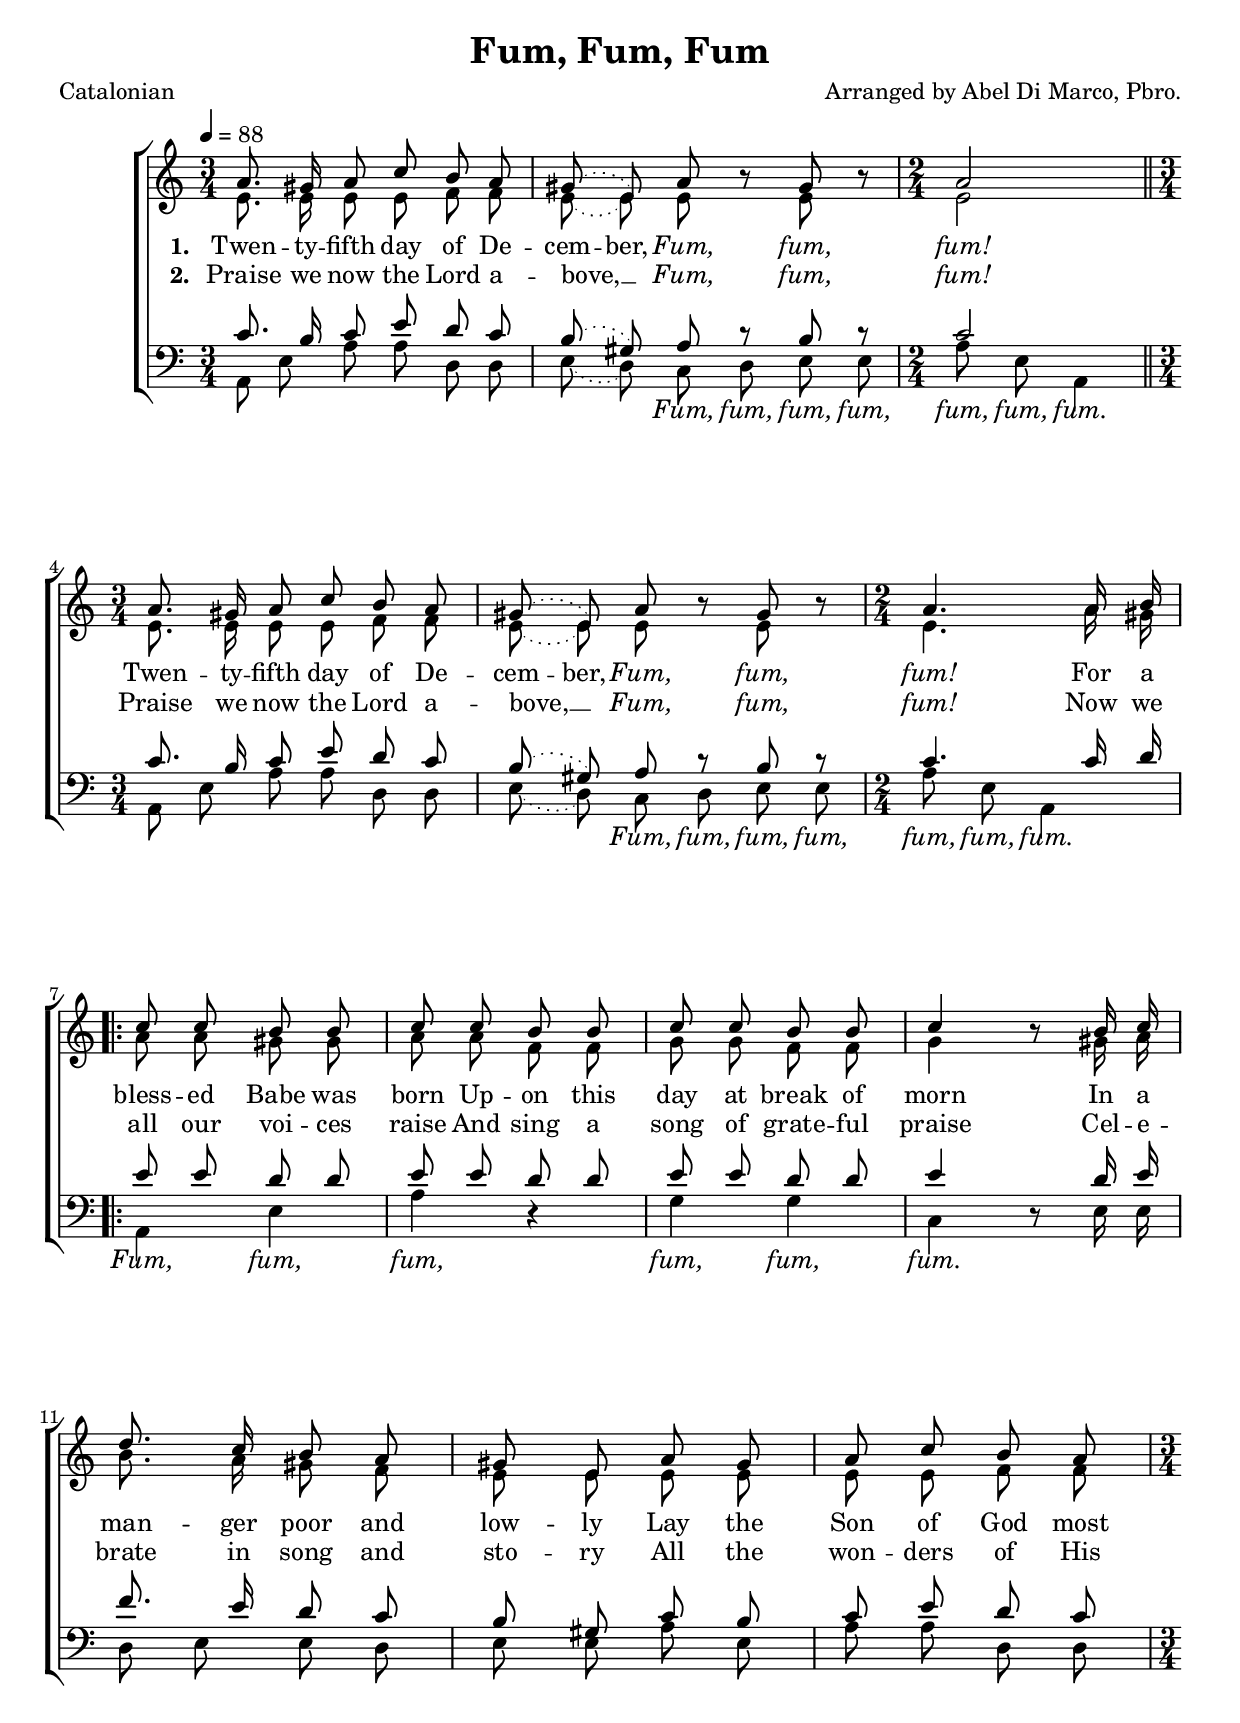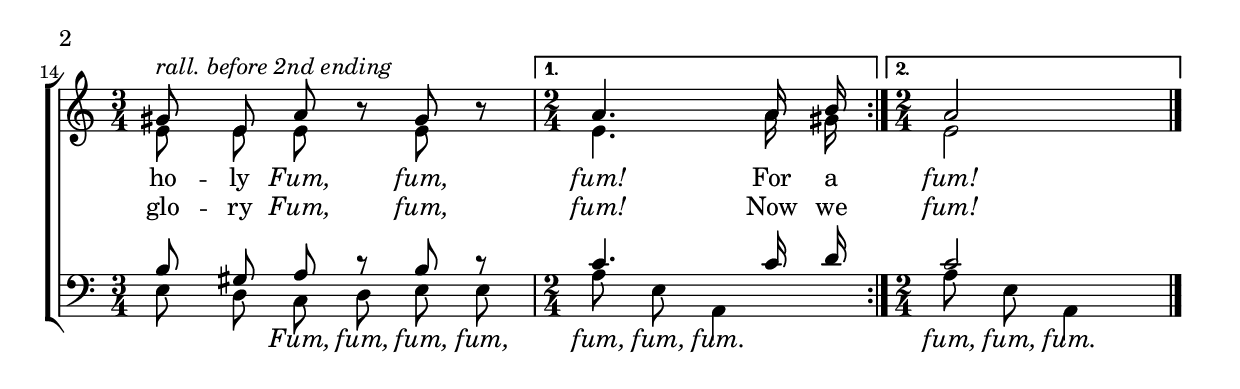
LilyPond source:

\version "2.14.2"
\include "util.ly"
\header {
  title = "Fum, Fum, Fum"
  poet = "Catalonian"
  composer = "Arranged by Abel Di Marco, Pbro."
  %tagline = \markup { from \italic "cpdl.org" "and" \italic"pucpr.edu"}
}

global = {
  \key c \major
  \time 3/4
  \autoBeamOff
  %\override DynamicLineSpanner #'staff-padding = #0.0
  %\override DynamicLineSpanner #'Y-extent = #'(-1 . 1)
}

sopMusic = \relative c' {
  \slurDotted
  \tempo 4 = 88
  a'8. gis16 a8 c b a |
  gis( e) a b8\rest gis b\rest
  \time 2/4 a2 \bar "||" \break
  
  \time 3/4 a8. gis16 a8 c b a |
  gis( e) a b8\rest gis b\rest
  \time 2/4 a4. a16 b | \break
  \repeat volta 2 {
    c8 c b b |
    
    c c b b |
    c c b b |
    c4 b8\rest b16 c |
    d8. c16 b8 a |
    gis e a gis |
    
    %page2
    a8 c b a |
    \time 3/4 gis8^\markup\italic"rall. before 2nd ending" e a b\rest gis b\rest |
  }
  \alternative {
    {
      \time 2/4 a4. a16 b
    }
    {
      \time 2/4 a2 \bar "|."
    }
  }
}
sopWords = \lyricmode {
  
}

altoMusic = \relative c' {
  \slurDotted
  e8. e16 e8 e f f |
  e( e) e s e s |
  e2 |
  
  e8. e16 e8 e f f |
  e( e) e s e s |
  e4. a16 gis |
  \repeat volta 2 {
    a8 a gis gis |
    
    a a f f |
    g g f f |
    g4 s8 gis16 a |
    b8. a16 gis8 f |
    e e e e |
    
    %page2
    e e f f |
    e e e s e s |
  }
  \alternative {
    { e4. a16 gis }
  
    { e2 \bar "|." }
  }
}
altoWords = \lyricmode {
  \dropLyricsV
  \set ignoreMelismata = ##t
  \set stanza = #"1. "
  Twen -- ty -- fifth day of De -- cem -- ber,
  \markup\italic Fum, \markup\italic fum, \markup\italic fum!
  Twen -- ty -- fifth day of De -- cem -- ber,
  \markup\italic Fum, \markup\italic fum, \markup\italic fum!
  
  For a bless -- ed Babe was born
  Up -- on this day at break of morn
  In a man -- ger poor and low -- ly
  Lay the Son of God most ho -- ly
  \markup\italic Fum, \markup\italic fum, \markup\italic fum!
  
  For a
  \markup\italic fum!
  
}
altoWordsII = \lyricmode {
  \dropLyricsV
  \set ignoreMelismata = ##t
%\markup\italic
  \set stanza = #"2. "
  Praise we now the Lord a -- bove, __ _
  \markup\italic Fum, \markup\italic fum, \markup\italic fum!
  Praise we now the Lord a -- bove, __ _
  \markup\italic Fum, \markup\italic fum, \markup\italic fum!
  Now we all our voi -- ces raise
  And sing a song of grate -- ful praise
  Cel -- e -- brate in song and sto -- ry
  All the won -- ders of His glo -- ry
  \markup\italic Fum, \markup\italic fum, \markup\italic fum!
  
  Now we
  \markup\italic fum!
}
altoWordsIII = \lyricmode {
  \set stanza = #"3. "
  \set ignoreMelismata = ##t
}
altoWordsIV = \lyricmode {
  \set stanza = #"4. "
  \set ignoreMelismata = ##t
}
altoWordsV = \lyricmode {
  \set stanza = #"5. "
  \set ignoreMelismata = ##t
}
altoWordsVI = \lyricmode {
  \set stanza = #"6. "
  \set ignoreMelismata = ##t
}
tenorMusic = \relative c' {
  \slurDotted
  c8. b16 c8 e d c |
  b( gis) a r b r |
  c2 |
  
  c8. b16 c8 e d c |
  b( gis) a r b r |
  c4. c16 d |
  \repeat volta 2 {
    e8 e d d |
    
    e e d d |
    e e d d |
    e4 s8 d16 e |
    f8. e16 d8 c |
    b gis c b |
    
    %page2
    c8 e d c |
    b gis a r b r |
  }
  \alternative {
    { c4. c16 d }
  
    { c2 \bar "|." }
  }
}
tenorWords = \lyricmode {

}

bassMusic = \relative c {
  \slurDotted
  a8 e' a a d, d |
  e( d) c d e e |
  a e a,4 |
  
  a8 e' a a d, d |
  e( d) c d e e |
  a e a,4 |
  \repeat volta 2 {
    a e' |
    
    a d,\rest |
    g g c, d8\rest e16 e |
    d8 e e d |
    e e a e |
    
    %page2
    a8 a d, d |
    e d c d e e |
  }
  \alternative {
    { a e a,4 }
  
    { a'8 e a,4 \bar "|." }
  }
}
bassWords = \lyricmode {
  \repeat unfold 7 \skip1
  \markup\italic Fum, \markup\italic fum, \markup\italic fum, \markup\italic fum, 
  \markup\italic fum, \markup\italic fum, \markup\italic fum.
  
  \repeat unfold 7 \skip1
  \markup\italic Fum, \markup\italic fum, \markup\italic fum, \markup\italic fum, 
  \markup\italic fum, \markup\italic fum, \markup\italic fum.
  
  \markup\italic Fum, \markup\italic fum, \markup\italic fum,
  \markup\italic fum, \markup\italic fum, \markup\italic fum.
  
  \repeat unfold 16 \skip1
  \markup\italic Fum, \markup\italic fum, \markup\italic fum, \markup\italic fum, 
  \markup\italic fum, \markup\italic fum, \markup\italic fum.
  
  
  \markup\italic fum, \markup\italic fum, \markup\italic fum.
  
}

pianoRH = \relative c' {
  
}
pianoLH = \relative c' {
  
}

\score {
  <<
   \new ChoirStaff <<
    \new Staff = women <<
      \new Voice = "sopranos" { \voiceOne << \global \sopMusic >> }
      \new Voice = "altos" { \voiceTwo << \global \altoMusic >> }
    >>
    \new Lyrics \with { alignAboveContext = #"women" \override VerticalAxisGroup #'nonstaff-relatedstaff-spacing = #'((basic-distance . 1))} \lyricsto "sopranos" \sopWords
    \new Lyrics = "altosVI"  \with { alignBelowContext = #"women" } \lyricsto "altos" \altoWordsVI
    \new Lyrics = "altosV"  \with { alignBelowContext = #"women" } \lyricsto "altos" \altoWordsV
    \new Lyrics = "altosIV"  \with { alignBelowContext = #"women" } \lyricsto "altos" \altoWordsIV
    \new Lyrics = "altosIII"  \with { alignBelowContext = #"women" } \lyricsto "altos" \altoWordsIII
    \new Lyrics = "altosII"  \with { alignBelowContext = #"women" } \lyricsto "altos" \altoWordsII
    \new Lyrics = "altos"  \with { alignBelowContext = #"women" \override VerticalAxisGroup #'nonstaff-relatedstaff-spacing = #'((basic-distance . 1))} \lyricsto "altos" \altoWords
   \new Staff = men <<
      \clef bass
      \new Voice = "tenors" { \voiceOne << \global \tenorMusic >> }
      \new Voice = "basses" { \voiceTwo << \global \bassMusic >> }
    >>
    \new Lyrics \with { alignAboveContext = #"men" \override VerticalAxisGroup #'nonstaff-relatedstaff-spacing = #'((basic-distance . 1)) } \lyricsto "tenors" \tenorWords
    \new Lyrics \with { alignBelowContext = #"men" \override VerticalAxisGroup #'nonstaff-relatedstaff-spacing = #'((basic-distance . 0) (padding . -0.5)) } \lyricsto "basses" \bassWords
  >>
%    \new PianoStaff << \new Staff { \new Voice { \pianoRH } } \new Staff { \clef "bass" \pianoLH } >>
  >>
  \layout { }
  
}

\score {
  \unfoldRepeats

  <<
   \new ChoirStaff <<
    \new Staff = women <<
      \new Voice = "sopranos" { \voiceOne << \global \sopMusic >> }
      \new Voice = "altos" { \voiceTwo << \global \altoMusic >> }
    >>
    \new Lyrics \with { alignAboveContext = #"women" \override VerticalAxisGroup #'nonstaff-relatedstaff-spacing = #'((basic-distance . 1))} \lyricsto "sopranos" \sopWords
    \new Lyrics = "altosVI"  \with { alignBelowContext = #"women" } \lyricsto "altos" \altoWordsVI
    \new Lyrics = "altosV"  \with { alignBelowContext = #"women" } \lyricsto "altos" \altoWordsV
    \new Lyrics = "altosIV"  \with { alignBelowContext = #"women" } \lyricsto "altos" \altoWordsIV
    \new Lyrics = "altosIII"  \with { alignBelowContext = #"women" } \lyricsto "altos" \altoWordsIII
    \new Lyrics = "altosII"  \with { alignBelowContext = #"women" } \lyricsto "altos" \altoWordsII
    \new Lyrics = "altos"  \with { alignBelowContext = #"women" \override VerticalAxisGroup #'nonstaff-relatedstaff-spacing = #'((basic-distance . 1))} \lyricsto "altos" \altoWords
   \new Staff = men <<
      \clef bass
      \new Voice = "tenors" { \voiceOne << \global \tenorMusic >> }
      \new Voice = "basses" { \voiceTwo << \global \bassMusic >> }
    >>
    \new Lyrics \with { alignAboveContext = #"men" \override VerticalAxisGroup #'nonstaff-relatedstaff-spacing = #'((basic-distance . 1)) } \lyricsto "tenors" \tenorWords
    \new Lyrics \with { alignBelowContext = #"men" \override VerticalAxisGroup #'nonstaff-relatedstaff-spacing = #'((basic-distance . 0) (padding . -0.5)) } \lyricsto "basses" \bassWords
  >>
%    \new PianoStaff << \new Staff { \new Voice { \pianoRH } } \new Staff { \clef "bass" \pianoLH } >>
  >>
  
  \midi {
    \tempo 4 = 88
    \set Staff.midiInstrument = "flute"
  
    \context {
      \Voice
      \remove "Dynamic_performer"
    }
  }
}

